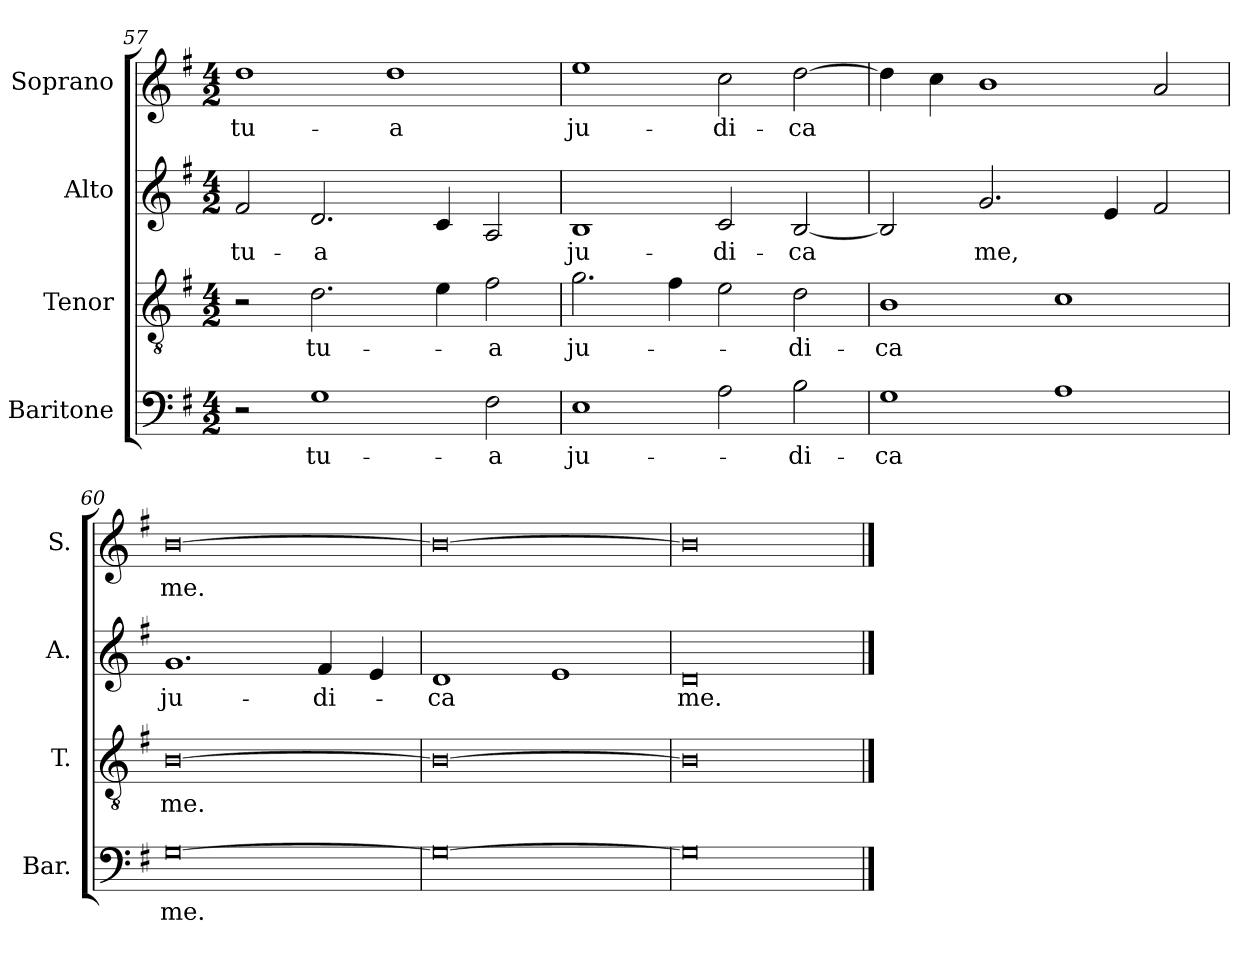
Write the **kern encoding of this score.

**kern	**text	**kern	**text	**kern	**text	**kern	**text
*part4	*part4	*part3	*part3	*part2	*part2	*part1	*part1
*staff4	*staff4	*staff3	*staff3	*staff2	*staff2	*staff1	*staff1
*I"Baritone	*	*I"Tenor	*	*I"Alto	*	*I"Soprano	*
*I'Bar.	*	*I'T.	*	*I'A.	*	*I'S.	*
!!LO:LB:g=z
*clefF4	*	*clefGv2	*	*clefG2	*	*clefG2	*
*	*	*ITrd7c12	*	*	*	*	*
*k[f#]	*	*k[f#]	*	*k[f#]	*	*k[f#]	*
*G:	*	*G:	*	*G:	*	*G:	*
*M4/2	*	*M4/2	*	*M4/2	*	*M4/2	*
=57	=57	=57	=57	=57	=57	=57	=57
!	!	!	!	!	!LO:LY:b:color=#000000	!	!
!	!	!	!	!	!	!	!LO:LY:b:color=#000000
2r	.	2r	.	2f#i/	tu-	1ddi	tu-
!	!LO:LY:b:color=#000000	!	!	!	!	!	!
!	!	!	!LO:LY:b:color=#000000	!	!	!	!
!	!	!	!	!	!LO:LY:b:color=#000000	!	!
1Gi	tu-	2.Di\	tu-	2.di/	-a	.	.
!	!	!	!	!	!	!	!LO:LY:b:color=#000000
.	.	.	.	.	.	1ddi	-a
.	.	4Ei\	.	4ci/	.	.	.
!	!LO:LY:b:color=#000000	!	!	!	!	!	!
!	!	!	!LO:LY:b:color=#000000	!	!	!	!
2F#i\	-a	2F#i\	-a	2Ai/	.	.	.
=58	=58	=58	=58	=58	=58	=58	=58
!	!LO:LY:b:color=#000000	!	!	!	!	!	!
!	!	!	!LO:LY:b:color=#000000	!	!	!	!
!	!	!	!	!	!LO:LY:b:color=#000000	!	!
!	!	!	!	!	!	!	!LO:LY:b:color=#000000
1Ei	ju-	2.Gi\	ju-	1Bi	ju-	1eei	ju-
.	.	4F#i\	.	.	.	.	.
!	!	!	!	!	!LO:LY:b:color=#000000	!	!
!	!	!	!	!	!	!	!LO:LY:b:color=#000000
2Ai\	.	2Ei\	.	2ci/	-di-	2cci\	-di-
!	!LO:LY:b:color=#000000	!	!	!	!	!	!
!	!	!	!LO:LY:b:color=#000000	!	!	!	!
!	!	!	!	!	!LO:LY:b:color=#000000	!	!
!	!	!	!	!	!	!	!LO:LY:b:color=#000000
2Bi\	-di-	2Di\	-di-	[2Bi/	-ca	[2ddi\	-ca
=59	=59	=59	=59	=59	=59	=59	=59
!	!LO:LY:b:color=#000000	!	!	!	!	!	!
!	!	!	!LO:LY:b:color=#000000	!	!	!	!
1Gi	-ca	1BBi	-ca	2Bi/]	.	4ddi\]	.
.	.	.	.	.	.	4cci\	.
!	!	!	!	!	!LO:LY:b:color=#000000	!	!
.	.	.	.	2.gi/	me,	1bi	.
1Ai	.	1Ci	.	.	.	.	.
.	.	.	.	4ei/	.	.	.
.	.	.	.	2f#i/	.	2ai/	.
=60	=60	=60	=60	=60	=60	=60	=60
!	!LO:LY:b:color=#000000	!	!	!	!	!	!
!	!	!	!LO:LY:b:color=#000000	!	!	!	!
!	!	!	!	!	!LO:LY:b:color=#000000	!	!
!	!	!	!	!	!	!	!LO:LY:b:color=#000000
[0Gi	me.	[0BBi	me.	1.gi	ju-	[0bi	me.
!	!	!	!	!	!LO:LY:b:color=#000000	!	!
.	.	.	.	4f#i/	-di-	.	.
.	.	.	.	4ei/	.	.	.
=61	=61	=61	=61	=61	=61	=61	=61
!	!	!	!	!	!LO:LY:b:color=#000000	!	!
0Gi_	.	0BBi_	.	1di	-ca	0bi_	.
.	.	.	.	1ei	.	.	.
=62	=62	=62	=62	=62	=62	=62	=62
!	!	!	!	!	!LO:LY:b:color=#000000	!	!
0Gi]	.	0BBi]	.	0di	me.	0bi]	.
==	==	==	==	==	==	==	==
*-	*-	*-	*-	*-	*-	*-	*-
